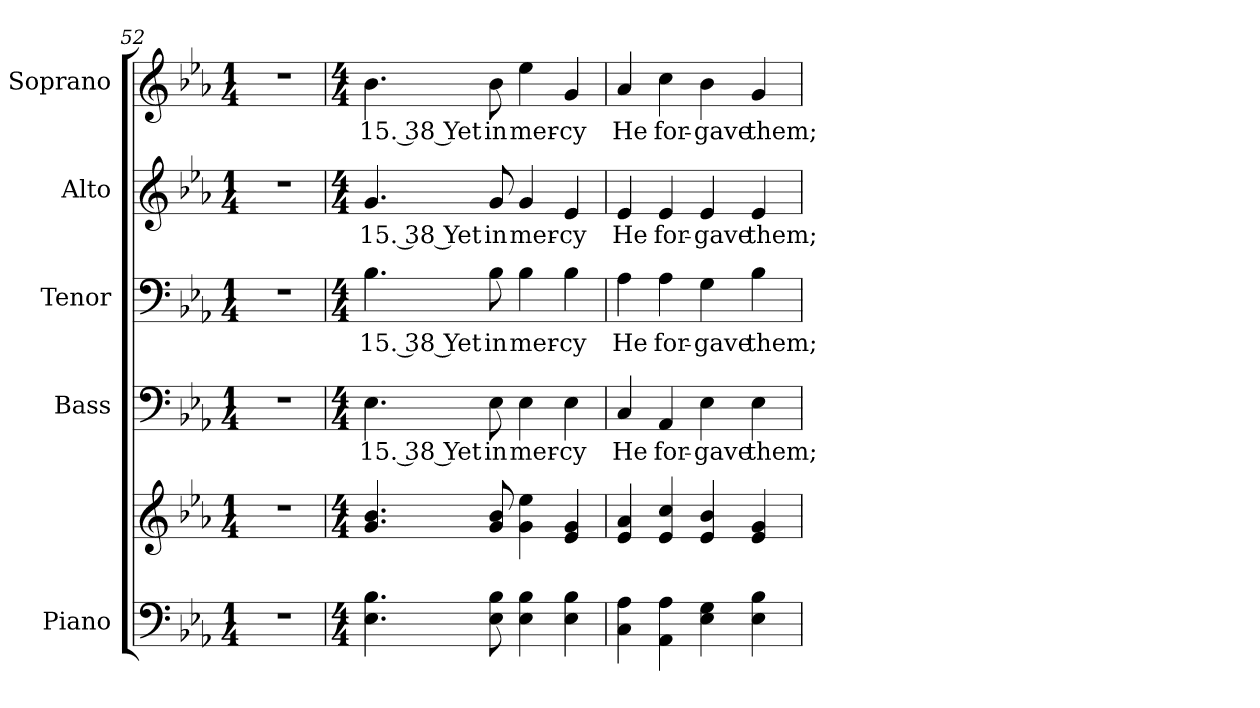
**kern	**kern	**kern	**text	**kern	**text	**kern	**text	**kern	**text
*part5	*part5	*part4	*part4	*part3	*part3	*part2	*part2	*part1	*part1
*staff6	*staff5	*staff4	*staff4	*staff3	*staff3	*staff2	*staff2	*staff1	*staff1
*I"Piano	*	*I"Bass	*	*I"Tenor	*	*I"Alto	*	*I"Soprano	*
*I'Pno.	*	*I'B.	*	*I'T.	*	*I'A.	*	*I'S.	*
!!LO:PB:g=z
*clefF4	*clefG2	*clefF4	*	*clefF4	*	*clefG2	*	*clefG2	*
*k[b-e-a-]	*k[b-e-a-]	*k[b-e-a-]	*	*k[b-e-a-]	*	*k[b-e-a-]	*	*k[b-e-a-]	*
*E-:	*E-:	*E-:	*	*E-:	*	*E-:	*	*E-:	*
*M1/4	*M1/4	*M1/4	*	*M1/4	*	*M1/4	*	*M1/4	*
=52	=52	=52	=52	=52	=52	=52	=52	=52	=52
!LO:N:vis=1	!LO:N:vis=1	!LO:N:vis=1	!	!LO:N:vis=1	!	!LO:N:vis=1	!	!LO:N:vis=1	!
4r	4r	4r	.	4r	.	4r	.	4r	.
=53	=53	=53	=53	=53	=53	=53	=53	=53	=53
*M4/4	*M4/4	*M4/4	*	*M4/4	*	*M4/4	*	*M4/4	*
!	!	!	!LO:LY:b:color=#000000	!	!	!	!	!	!
!	!	!	!	!	!LO:LY:b:color=#000000	!	!	!	!
!	!	!	!	!	!	!	!LO:LY:b:color=#000000	!	!
!	!	!	!	!	!	!	!	!	!LO:LY:b:color=#000000
4.E-i\ 4.B-i	4.gi/ 4.b-i	4.E-i\	15. 38 Yet	4.B-i\	15. 38 Yet	4.gi/	15. 38 Yet	4.b-i\	15. 38 Yet
!	!	!	!LO:LY:b:color=#000000	!	!	!	!	!	!
!	!	!	!	!	!LO:LY:b:color=#000000	!	!	!	!
!	!	!	!	!	!	!	!LO:LY:b:color=#000000	!	!
!	!	!	!	!	!	!	!	!	!LO:LY:b:color=#000000
8E-i\ 8B-i	8gi/ 8b-i	8E-i\	in	8B-i\	in	8gi/	in	8b-i\	in
!	!	!	!LO:LY:b:color=#000000	!	!	!	!	!	!
!	!	!	!	!	!LO:LY:b:color=#000000	!	!	!	!
!	!	!	!	!	!	!	!LO:LY:b:color=#000000	!	!
!	!	!	!	!	!	!	!	!	!LO:LY:b:color=#000000
4E-i\ 4B-i	4gi\ 4ee-i	4E-i\	mer-	4B-i\	mer-	4gi/	mer-	4ee-i\	mer-
!	!	!	!LO:LY:b:color=#000000	!	!	!	!	!	!
!	!	!	!	!	!LO:LY:b:color=#000000	!	!	!	!
!	!	!	!	!	!	!	!LO:LY:b:color=#000000	!	!
!	!	!	!	!	!	!	!	!	!LO:LY:b:color=#000000
4E-i\ 4B-i	4e-i/ 4gi	4E-i\	-cy	4B-i\	-cy	4e-i/	-cy	4gi/	-cy
=54	=54	=54	=54	=54	=54	=54	=54	=54	=54
!	!	!	!LO:LY:b:color=#000000	!	!	!	!	!	!
!	!	!	!	!	!LO:LY:b:color=#000000	!	!	!	!
!	!	!	!	!	!	!	!LO:LY:b:color=#000000	!	!
!	!	!	!	!	!	!	!	!	!LO:LY:b:color=#000000
4Ci\ 4A-i	4e-i/ 4a-i	4Ci/	He	4A-i\	He	4e-i/	He	4a-i/	He
!	!	!	!LO:LY:b:color=#000000	!	!	!	!	!	!
!	!	!	!	!	!LO:LY:b:color=#000000	!	!	!	!
!	!	!	!	!	!	!	!LO:LY:b:color=#000000	!	!
!	!	!	!	!	!	!	!	!	!LO:LY:b:color=#000000
4AA-i\ 4A-i	4e-i/ 4cci	4AA-i/	for-	4A-i\	for-	4e-i/	for-	4cci\	for-
!	!	!	!LO:LY:b:color=#000000	!	!	!	!	!	!
!	!	!	!	!	!LO:LY:b:color=#000000	!	!	!	!
!	!	!	!	!	!	!	!LO:LY:b:color=#000000	!	!
!	!	!	!	!	!	!	!	!	!LO:LY:b:color=#000000
4E-i\ 4Gi	4e-i/ 4b-i	4E-i\	-gave	4Gi\	-gave	4e-i/	-gave	4b-i\	-gave
!	!	!	!LO:LY:b:color=#000000	!	!	!	!	!	!
!	!	!	!	!	!LO:LY:b:color=#000000	!	!	!	!
!	!	!	!	!	!	!	!LO:LY:b:color=#000000	!	!
!	!	!	!	!	!	!	!	!	!LO:LY:b:color=#000000
4E-i\ 4B-i	4e-i/ 4gi	4E-i\	them;	4B-i\	them;	4e-i/	them;	4gi/	them;
=	=	=	=	=	=	=	=	=	=
*-	*-	*-	*-	*-	*-	*-	*-	*-	*-
